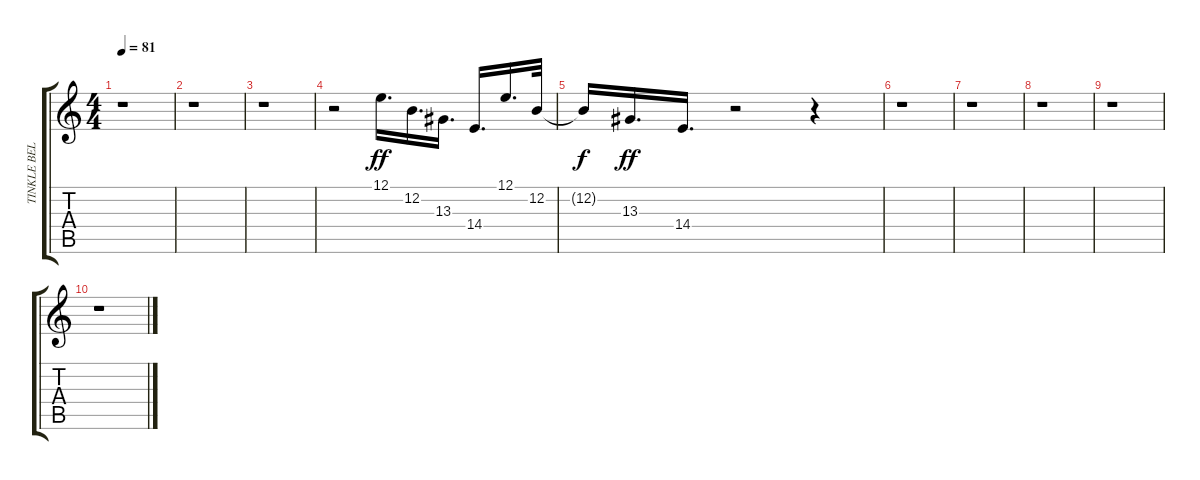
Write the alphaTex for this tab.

\track ("TINKLE BELL" "TINKLE BEL") {instrument acousticgrandpiano}
\staff {score tabs}
\tuning (E4 B3 G3 D3 A2 E2) {hide}
\ts (4 4)
\tempo 81
\clef g2
\ks c
r.1{dy ff} |
r.1 |
r.1 |
r.2 12.1.16{d balance 10 instrument tinklebell} 12.2.16{d} 13.3.16{d} 14.4.16{d} 12.1.16{d} 12.2.32 |
12.2{t}.16{dy f} 13.3.16{d dy ff} 14.4.16{d} r.2 r.4 |
r.1 |
r.1 |
r.1 |
r.1 |
r.1
